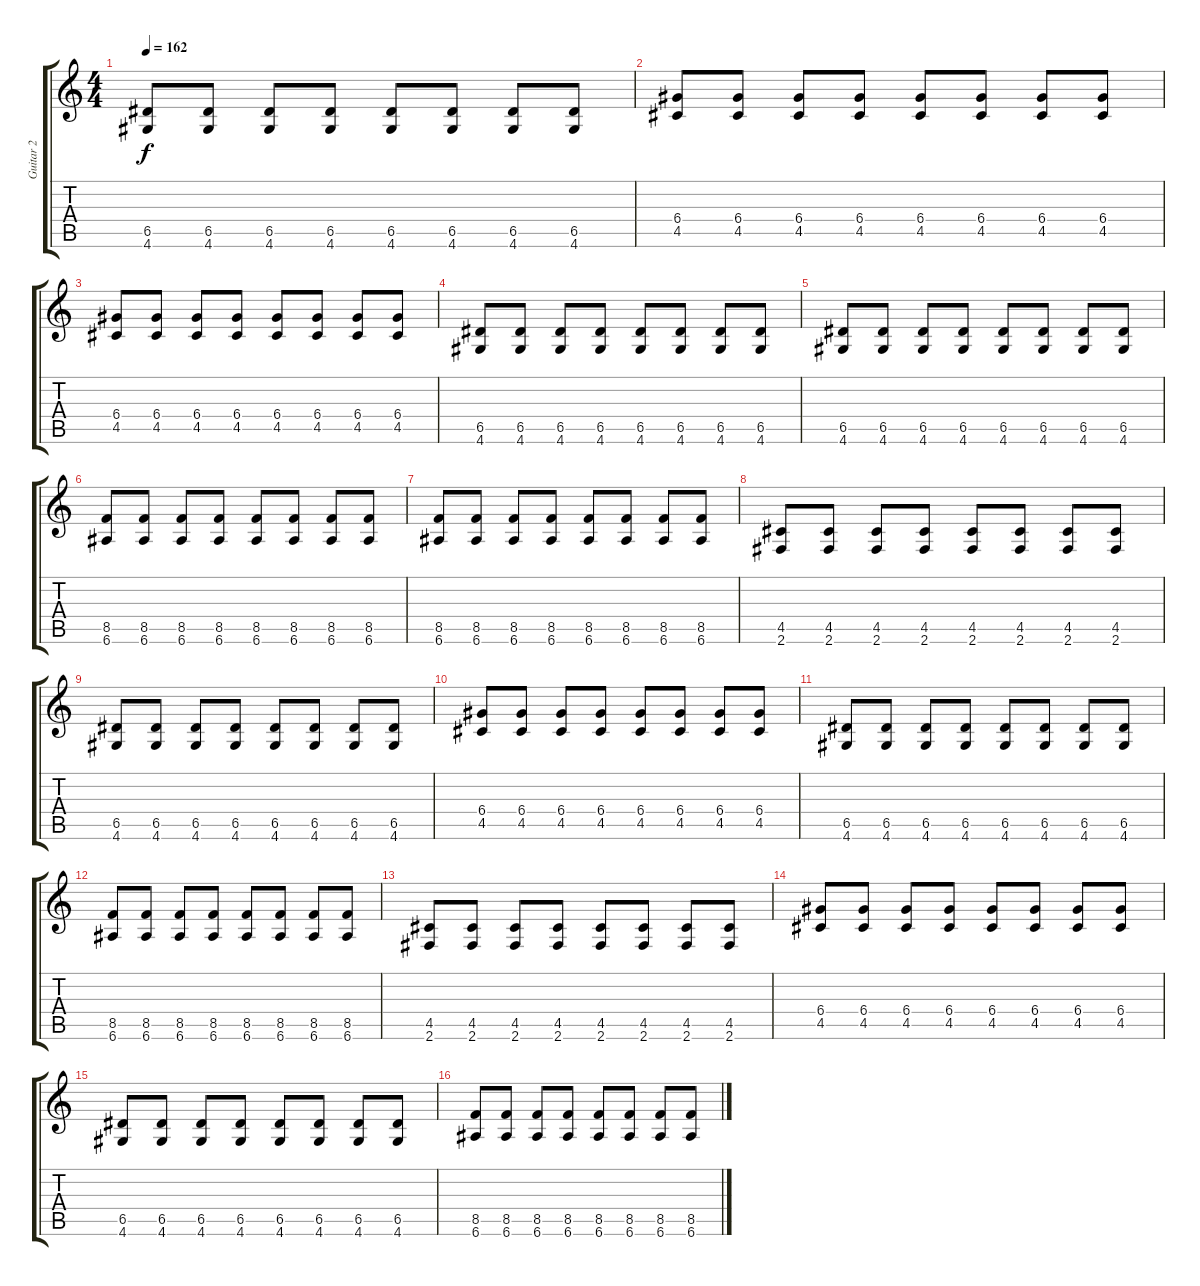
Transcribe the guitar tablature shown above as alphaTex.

\track ("Guitar 2" "Guitar 2") {instrument overdrivenguitar}
\staff {score tabs}
\tuning (E4 B3 G3 D3 A2 E2) {hide}
\ts (4 4)
\tempo 162
\clef g2
\ks c
(6.5 4.6).8{dy f} (6.5 4.6).8 (6.5 4.6).8 (6.5 4.6).8 (6.5 4.6).8 (6.5 4.6).8 (6.5 4.6).8 (6.5 4.6).8 |
(6.4 4.5).8 (6.4 4.5).8 (6.4 4.5).8 (6.4 4.5).8 (6.4 4.5).8 (6.4 4.5).8 (6.4 4.5).8 (6.4 4.5).8 |
(6.4 4.5).8 (6.4 4.5).8 (6.4 4.5).8 (6.4 4.5).8 (6.4 4.5).8 (6.4 4.5).8 (6.4 4.5).8 (6.4 4.5).8 |
(6.5 4.6).8 (6.5 4.6).8 (6.5 4.6).8 (6.5 4.6).8 (6.5 4.6).8 (6.5 4.6).8 (6.5 4.6).8 (6.5 4.6).8 |
(6.5 4.6).8 (6.5 4.6).8 (6.5 4.6).8 (6.5 4.6).8 (6.5 4.6).8 (6.5 4.6).8 (6.5 4.6).8 (6.5 4.6).8 |
(8.5 6.6).8 (8.5 6.6).8 (8.5 6.6).8 (8.5 6.6).8 (8.5 6.6).8 (8.5 6.6).8 (8.5 6.6).8 (8.5 6.6).8 |
(8.5 6.6).8 (8.5 6.6).8 (8.5 6.6).8 (8.5 6.6).8 (8.5 6.6).8 (8.5 6.6).8 (8.5 6.6).8 (8.5 6.6).8 |
(4.5 2.6).8 (4.5 2.6).8 (4.5 2.6).8 (4.5 2.6).8 (4.5 2.6).8 (4.5 2.6).8 (4.5 2.6).8 (4.5 2.6).8 |
(6.5 4.6).8 (6.5 4.6).8 (6.5 4.6).8 (6.5 4.6).8 (6.5 4.6).8 (6.5 4.6).8 (6.5 4.6).8 (6.5 4.6).8 |
(6.4 4.5).8 (6.4 4.5).8 (6.4 4.5).8 (6.4 4.5).8 (6.4 4.5).8 (6.4 4.5).8 (6.4 4.5).8 (6.4 4.5).8 |
(6.5 4.6).8 (6.5 4.6).8 (6.5 4.6).8 (6.5 4.6).8 (6.5 4.6).8 (6.5 4.6).8 (6.5 4.6).8 (6.5 4.6).8 |
(8.5 6.6).8 (8.5 6.6).8 (8.5 6.6).8 (8.5 6.6).8 (8.5 6.6).8 (8.5 6.6).8 (8.5 6.6).8 (8.5 6.6).8 |
(4.5 2.6).8 (4.5 2.6).8 (4.5 2.6).8 (4.5 2.6).8 (4.5 2.6).8 (4.5 2.6).8 (4.5 2.6).8 (4.5 2.6).8 |
(6.4 4.5).8 (6.4 4.5).8 (6.4 4.5).8 (6.4 4.5).8 (6.4 4.5).8 (6.4 4.5).8 (6.4 4.5).8 (6.4 4.5).8 |
(6.5 4.6).8 (6.5 4.6).8 (6.5 4.6).8 (6.5 4.6).8 (6.5 4.6).8 (6.5 4.6).8 (6.5 4.6).8 (6.5 4.6).8 |
(8.5 6.6).8 (8.5 6.6).8 (8.5 6.6).8 (8.5 6.6).8 (8.5 6.6).8 (8.5 6.6).8 (8.5 6.6).8 (8.5 6.6).8
